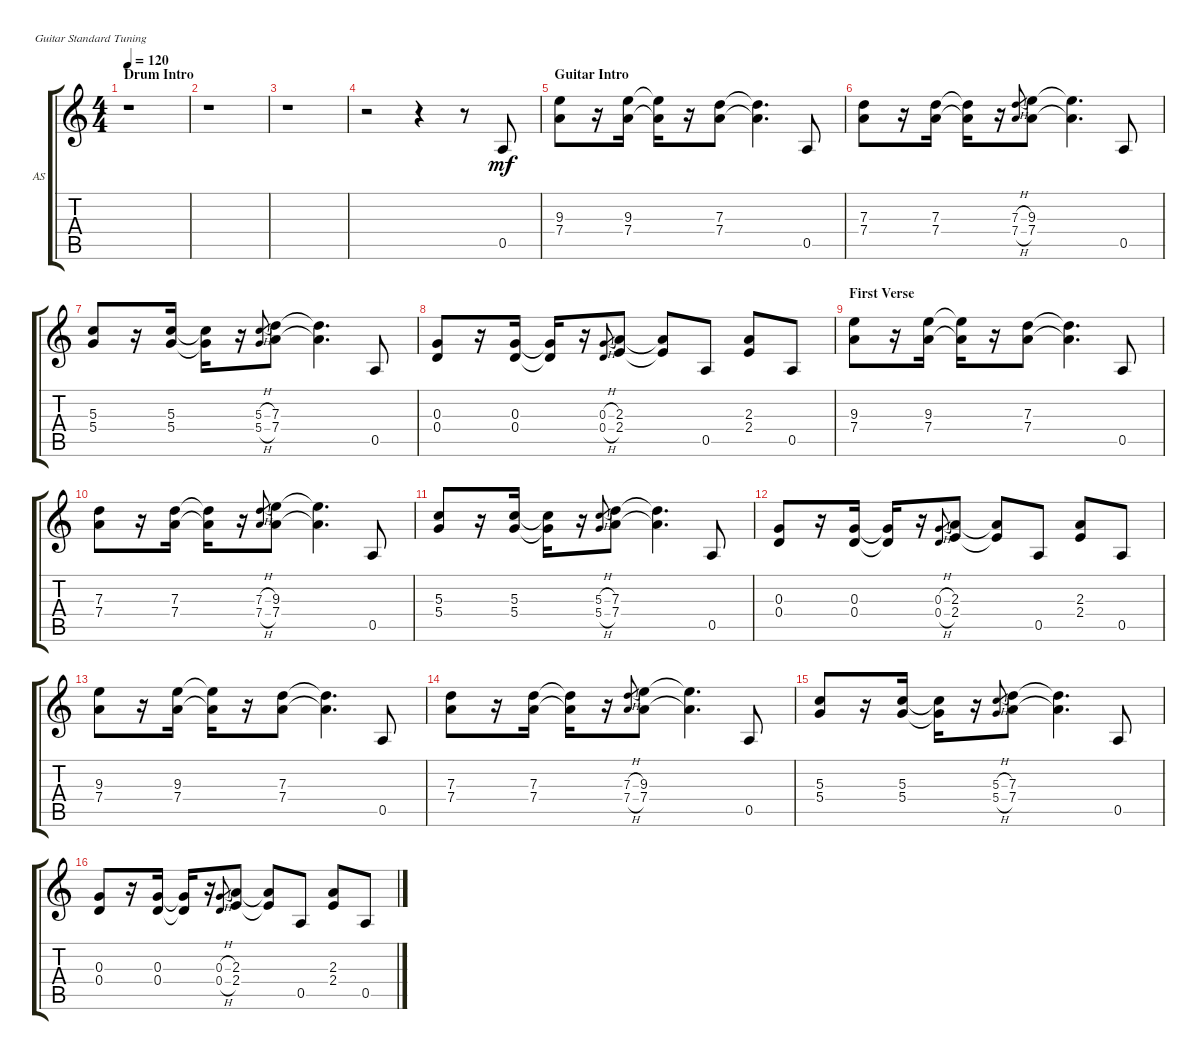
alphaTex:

\bracketExtendMode groupsimilarinstruments
\firstSystemTrackNameOrientation horizontal
\otherSystemsTrackNameOrientation horizontal
\track ("Adrian Smith" "AS") {instrument distortionguitar}
\staff {score tabs}
\tuning (E4 B3 G3 D3 A2 E2)
\ts (4 4)
\section ("" "Drum Intro")
\tempo 120
\clef g2
\ks c
r.1{dy mf instrument distortionguitar} |
r.1 |
r.1 |
r.2 r.4 r.8 0.5.8 |
\section ("" "Guitar Intro")
(7.4 9.3).8 r.16 (9.3 7.4).16 (9.3{t} 7.4{t}).16 r.16 (7.3 7.4).8 (7.4{t} 7.3{t}).4{d} 0.5.8 |
(7.4 7.3).8 r.16 (7.3 7.4).16 (7.3{t} 7.4{t}).16 r.16 (7.4{h} 7.3{h}).8{gr} (9.3 7.4).8 (7.4{t} 9.3{t}).4{d} 0.5.8 |
(5.4 5.3).8 r.16 (5.3 5.4).16 (5.3{t} 5.4{t}).16 r.16 (5.4{h} 5.3{h}).8{gr} (7.3 7.4).8 (7.4{t} 7.3{t}).4{d} 0.5.8 |
(0.4 0.3).8 r.16 (0.3 0.4).16 (0.3{t} 0.4{t}).16 r.16 (0.4{h} 0.3{h}).8{gr} (2.3 2.4).8 (2.4{t} 2.3{t}).8 0.5.8 (2.4 2.3).8 0.5.8 |
\section ("" "First Verse")
(7.4 9.3).8 r.16 (9.3 7.4).16 (9.3{t} 7.4{t}).16 r.16 (7.3 7.4).8 (7.4{t} 7.3{t}).4{d} 0.5.8 |
(7.4 7.3).8 r.16 (7.3 7.4).16 (7.3{t} 7.4{t}).16 r.16 (7.4{h} 7.3{h}).8{gr} (9.3 7.4).8 (7.4{t} 9.3{t}).4{d} 0.5.8 |
(5.4 5.3).8 r.16 (5.3 5.4).16 (5.3{t} 5.4{t}).16 r.16 (5.4{h} 5.3{h}).8{gr} (7.3 7.4).8 (7.4{t} 7.3{t}).4{d} 0.5.8 |
(0.4 0.3).8 r.16 (0.3 0.4).16 (0.3{t} 0.4{t}).16 r.16 (0.4{h} 0.3{h}).8{gr} (2.3 2.4).8 (2.4{t} 2.3{t}).8 0.5.8 (2.4 2.3).8 0.5.8 |
(7.4 9.3).8 r.16 (9.3 7.4).16 (9.3{t} 7.4{t}).16 r.16 (7.3 7.4).8 (7.4{t} 7.3{t}).4{d} 0.5.8 |
(7.4 7.3).8 r.16 (7.3 7.4).16 (7.3{t} 7.4{t}).16 r.16 (7.4{h} 7.3{h}).8{gr} (9.3 7.4).8 (7.4{t} 9.3{t}).4{d} 0.5.8 |
(5.4 5.3).8 r.16 (5.3 5.4).16 (5.3{t} 5.4{t}).16 r.16 (5.4{h} 5.3{h}).8{gr} (7.3 7.4).8 (7.4{t} 7.3{t}).4{d} 0.5.8 |
(0.4 0.3).8 r.16 (0.3 0.4).16 (0.3{t} 0.4{t}).16 r.16 (0.4{h} 0.3{h}).8{gr} (2.3 2.4).8 (2.4{t} 2.3{t}).8 0.5.8 (2.4 2.3).8 0.5.8
